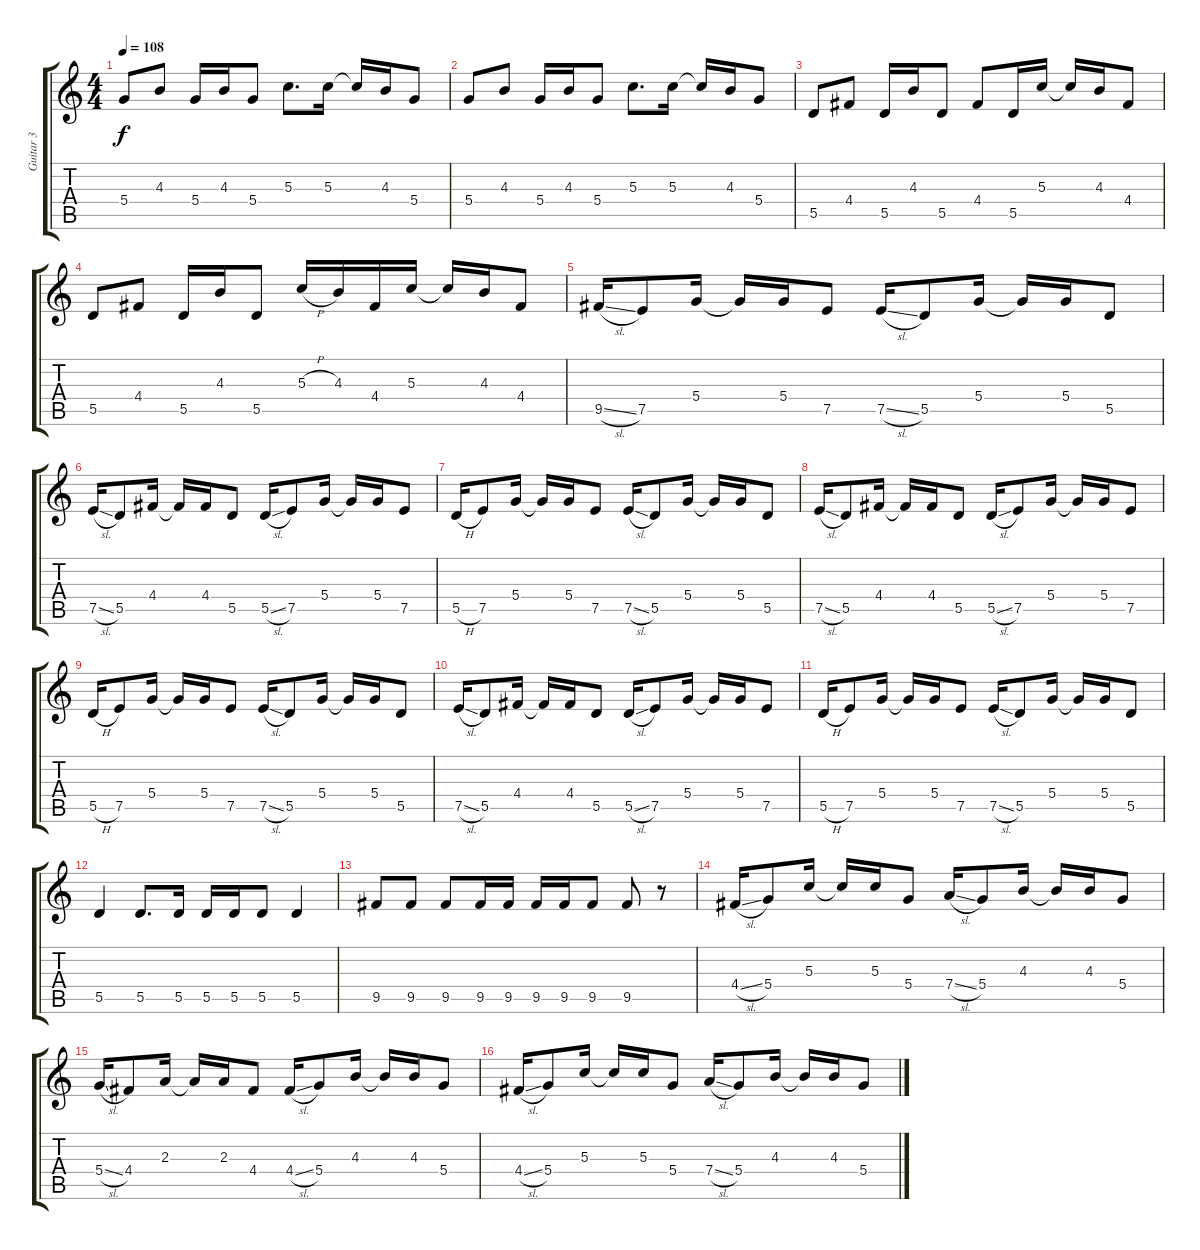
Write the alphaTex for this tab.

\track ("Guitar 3" "Guitar 3") {instrument electricguitarclean}
\staff {score tabs}
\tuning (E4 B3 G3 D3 A2 E2) {hide}
\ts (4 4)
\tempo 108
\clef g2
\ks c
5.4.8{dy f} 4.3.8 5.4.16 4.3.16 5.4.8 5.3.8{d} 5.3.16 5.3{t}.16 4.3.16 5.4.8 |
5.4.8 4.3.8 5.4.16 4.3.16 5.4.8 5.3.8{d} 5.3.16 5.3{t}.16 4.3.16 5.4.8 |
5.5.8 4.4.8 5.5.16 4.3.16 5.5.8 4.4.8 5.5.16 5.3.16 5.3{t}.16 4.3.16 4.4.8 |
5.5.8 4.4.8 5.5.16 4.3.16 5.5.8 5.3{h}.16 4.3.16 4.4.16 5.3.16 5.3{t}.16 4.3.16 4.4.8 |
9.5{sl}.16 7.5.8 5.4.16 5.4{t}.16 5.4.16 7.5.8 7.5{sl}.16 5.5.8 5.4.16 5.4{t}.16 5.4.16 5.5.8 |
7.5{sl}.16 5.5.8 4.4.16 4.4{t}.16 4.4.16 5.5.8 5.5{sl}.16 7.5.8 5.4.16 5.4{t}.16 5.4.16 7.5.8 |
5.5{h}.16 7.5.8 5.4.16 5.4{t}.16 5.4.16 7.5.8 7.5{sl}.16 5.5.8 5.4.16 5.4{t}.16 5.4.16 5.5.8 |
7.5{sl}.16 5.5.8 4.4.16 4.4{t}.16 4.4.16 5.5.8 5.5{sl}.16 7.5.8 5.4.16 5.4{t}.16 5.4.16 7.5.8 |
5.5{h}.16 7.5.8 5.4.16 5.4{t}.16 5.4.16 7.5.8 7.5{sl}.16 5.5.8 5.4.16 5.4{t}.16 5.4.16 5.5.8 |
7.5{sl}.16 5.5.8 4.4.16 4.4{t}.16 4.4.16 5.5.8 5.5{sl}.16 7.5.8 5.4.16 5.4{t}.16 5.4.16 7.5.8 |
5.5{h}.16 7.5.8 5.4.16 5.4{t}.16 5.4.16 7.5.8 7.5{sl}.16 5.5.8 5.4.16 5.4{t}.16 5.4.16 5.5.8 |
5.5.4 5.5.8{d} 5.5.16 5.5.16 5.5.16 5.5.8 5.5.4 |
9.5.8 9.5.8 9.5.8 9.5.16 9.5.16 9.5.16 9.5.16 9.5.8 9.5.8 r.8 |
4.4{sl}.16 5.4.8 5.3.16 5.3{t}.16 5.3.16 5.4.8 7.4{sl}.16 5.4.8 4.3.16 4.3{t}.16 4.3.16 5.4.8 |
5.4{sl}.16 4.4.8 2.3.16 2.3{t}.16 2.3.16 4.4.8 4.4{sl}.16 5.4.8 4.3.16 4.3{t}.16 4.3.16 5.4.8 |
4.4{sl}.16 5.4.8 5.3.16 5.3{t}.16 5.3.16 5.4.8 7.4{sl}.16 5.4.8 4.3.16 4.3{t}.16 4.3.16 5.4.8
